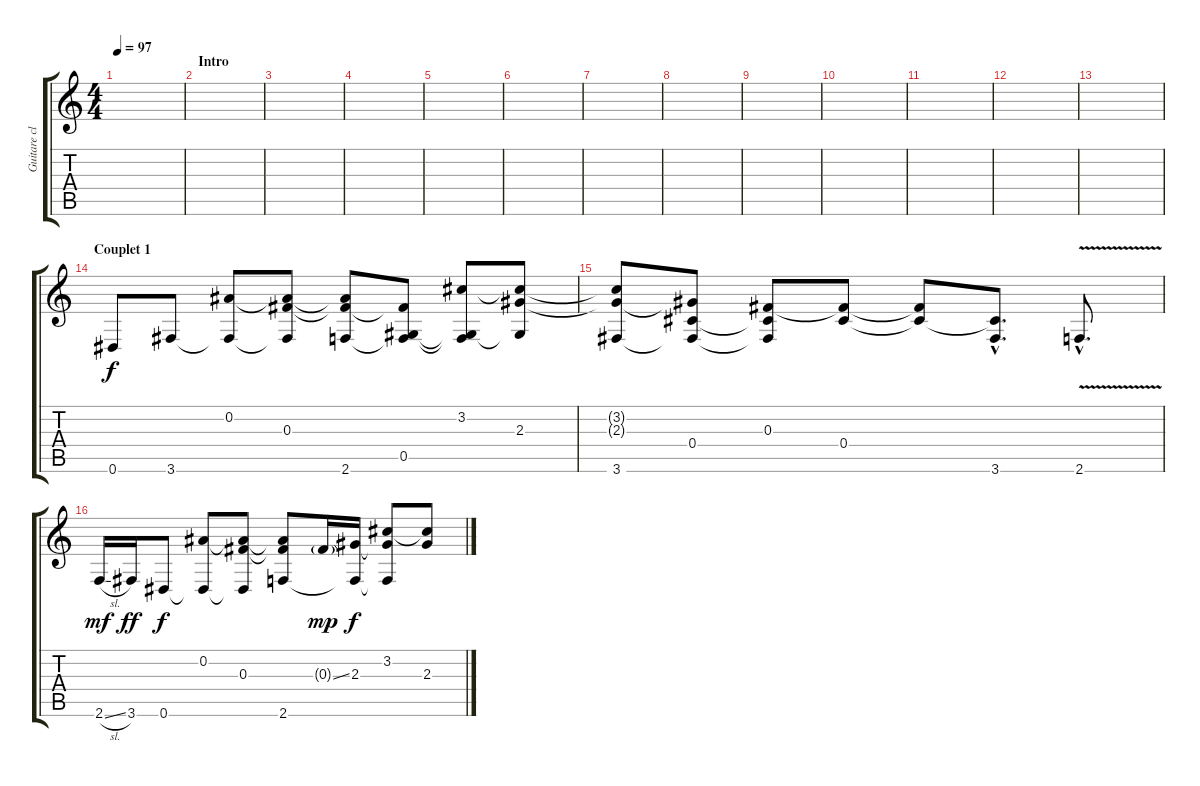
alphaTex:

\track ("Guitare clean" "Guitare cl") {instrument electricguitarclean}
\staff {score tabs}
\tuning (Eb4 Bb3 Gb3 Db3 Ab2 Eb2) {hide}
\ts (4 4)
\tempo 97
\clef g2
\ks c
|
\section ("" "Intro")
|
|
|
|
|
|
|
|
|
|
|
|
\section ("" "Couplet 1")
0.6.8{instrument electricguitarclean} 3.6.8 (0.2 3.6{t}).8 (0.2{t} 0.3 3.6{t}).8 (0.2{t} 0.3{t} 2.6).8 (0.3{t} 0.5 2.6{t}).8 (3.2 0.5{t} 2.6{t}).8 (3.2{t} 2.3 0.5{t}).8 |
(3.2{t} 2.3{t} 3.6).8 (2.3{t} 0.4 3.6{t}).8 (0.3 0.4{t} 3.6{t}).8 (0.3{t} 0.4).8 (0.3{t} 0.4{t}).8 (0.4{hac t} 3.6{hac}).8{d} 2.6{v hac}.8{d} |
2.6{sl}.16{dy mf} 3.6.16{dy ff} 0.6.8{dy f} (0.2 0.6{t}).8 (0.2{t} 0.3 0.6{t}).8 (0.2{t} 0.3{t} 2.6).8 0.3{ss g}.16{dy mp} (2.3 2.6{t}).16{dy f} (3.2 2.3{t} 2.6{t}).8 (3.2{t} 2.3).8
